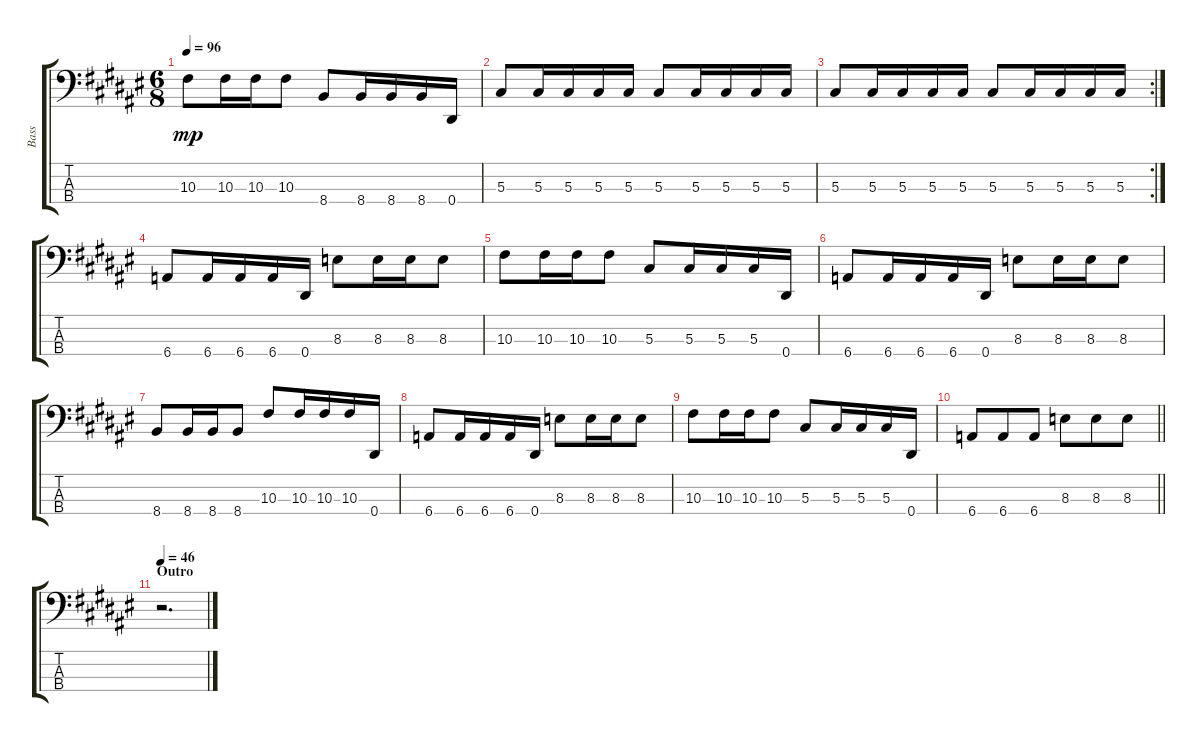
\track ("Bass" "Bass") {instrument electricbassfinger}
\staff {score tabs}
\tuning (Gb2 Db2 Ab1 Eb1) {hide}
\ts (6 8)
\tempo 96
\clef f4
\ks d#minor
10.3.8{dy mp} 10.3.16 10.3.16 10.3.8 8.4.8 8.4.16 8.4.16 8.4.16 0.4.16 |
5.3.8 5.3.16 5.3.16 5.3.16 5.3.16 5.3.8 5.3.16 5.3.16 5.3.16 5.3.16 |
\rc 2
5.3.8 5.3.16 5.3.16 5.3.16 5.3.16 5.3.8 5.3.16 5.3.16 5.3.16 5.3.16 |
6.4.8 6.4.16 6.4.16 6.4.16 0.4.16 8.3.8 8.3.16 8.3.16 8.3.8 |
10.3.8 10.3.16 10.3.16 10.3.8 5.3.8 5.3.16 5.3.16 5.3.16 0.4.16 |
6.4.8 6.4.16 6.4.16 6.4.16 0.4.16 8.3.8 8.3.16 8.3.16 8.3.8 |
8.4.8 8.4.16 8.4.16 8.4.8 10.3.8 10.3.16 10.3.16 10.3.16 0.4.16 |
6.4.8 6.4.16 6.4.16 6.4.16 0.4.16 8.3.8 8.3.16 8.3.16 8.3.8 |
10.3.8 10.3.16 10.3.16 10.3.8 5.3.8 5.3.16 5.3.16 5.3.16 0.4.16 |
\barLineRight lightlight
6.4.8 6.4.8 6.4.8 8.3.8 8.3.8 8.3.8 |
\section ("" "Outro")
\tempo 46
r.2{d}
